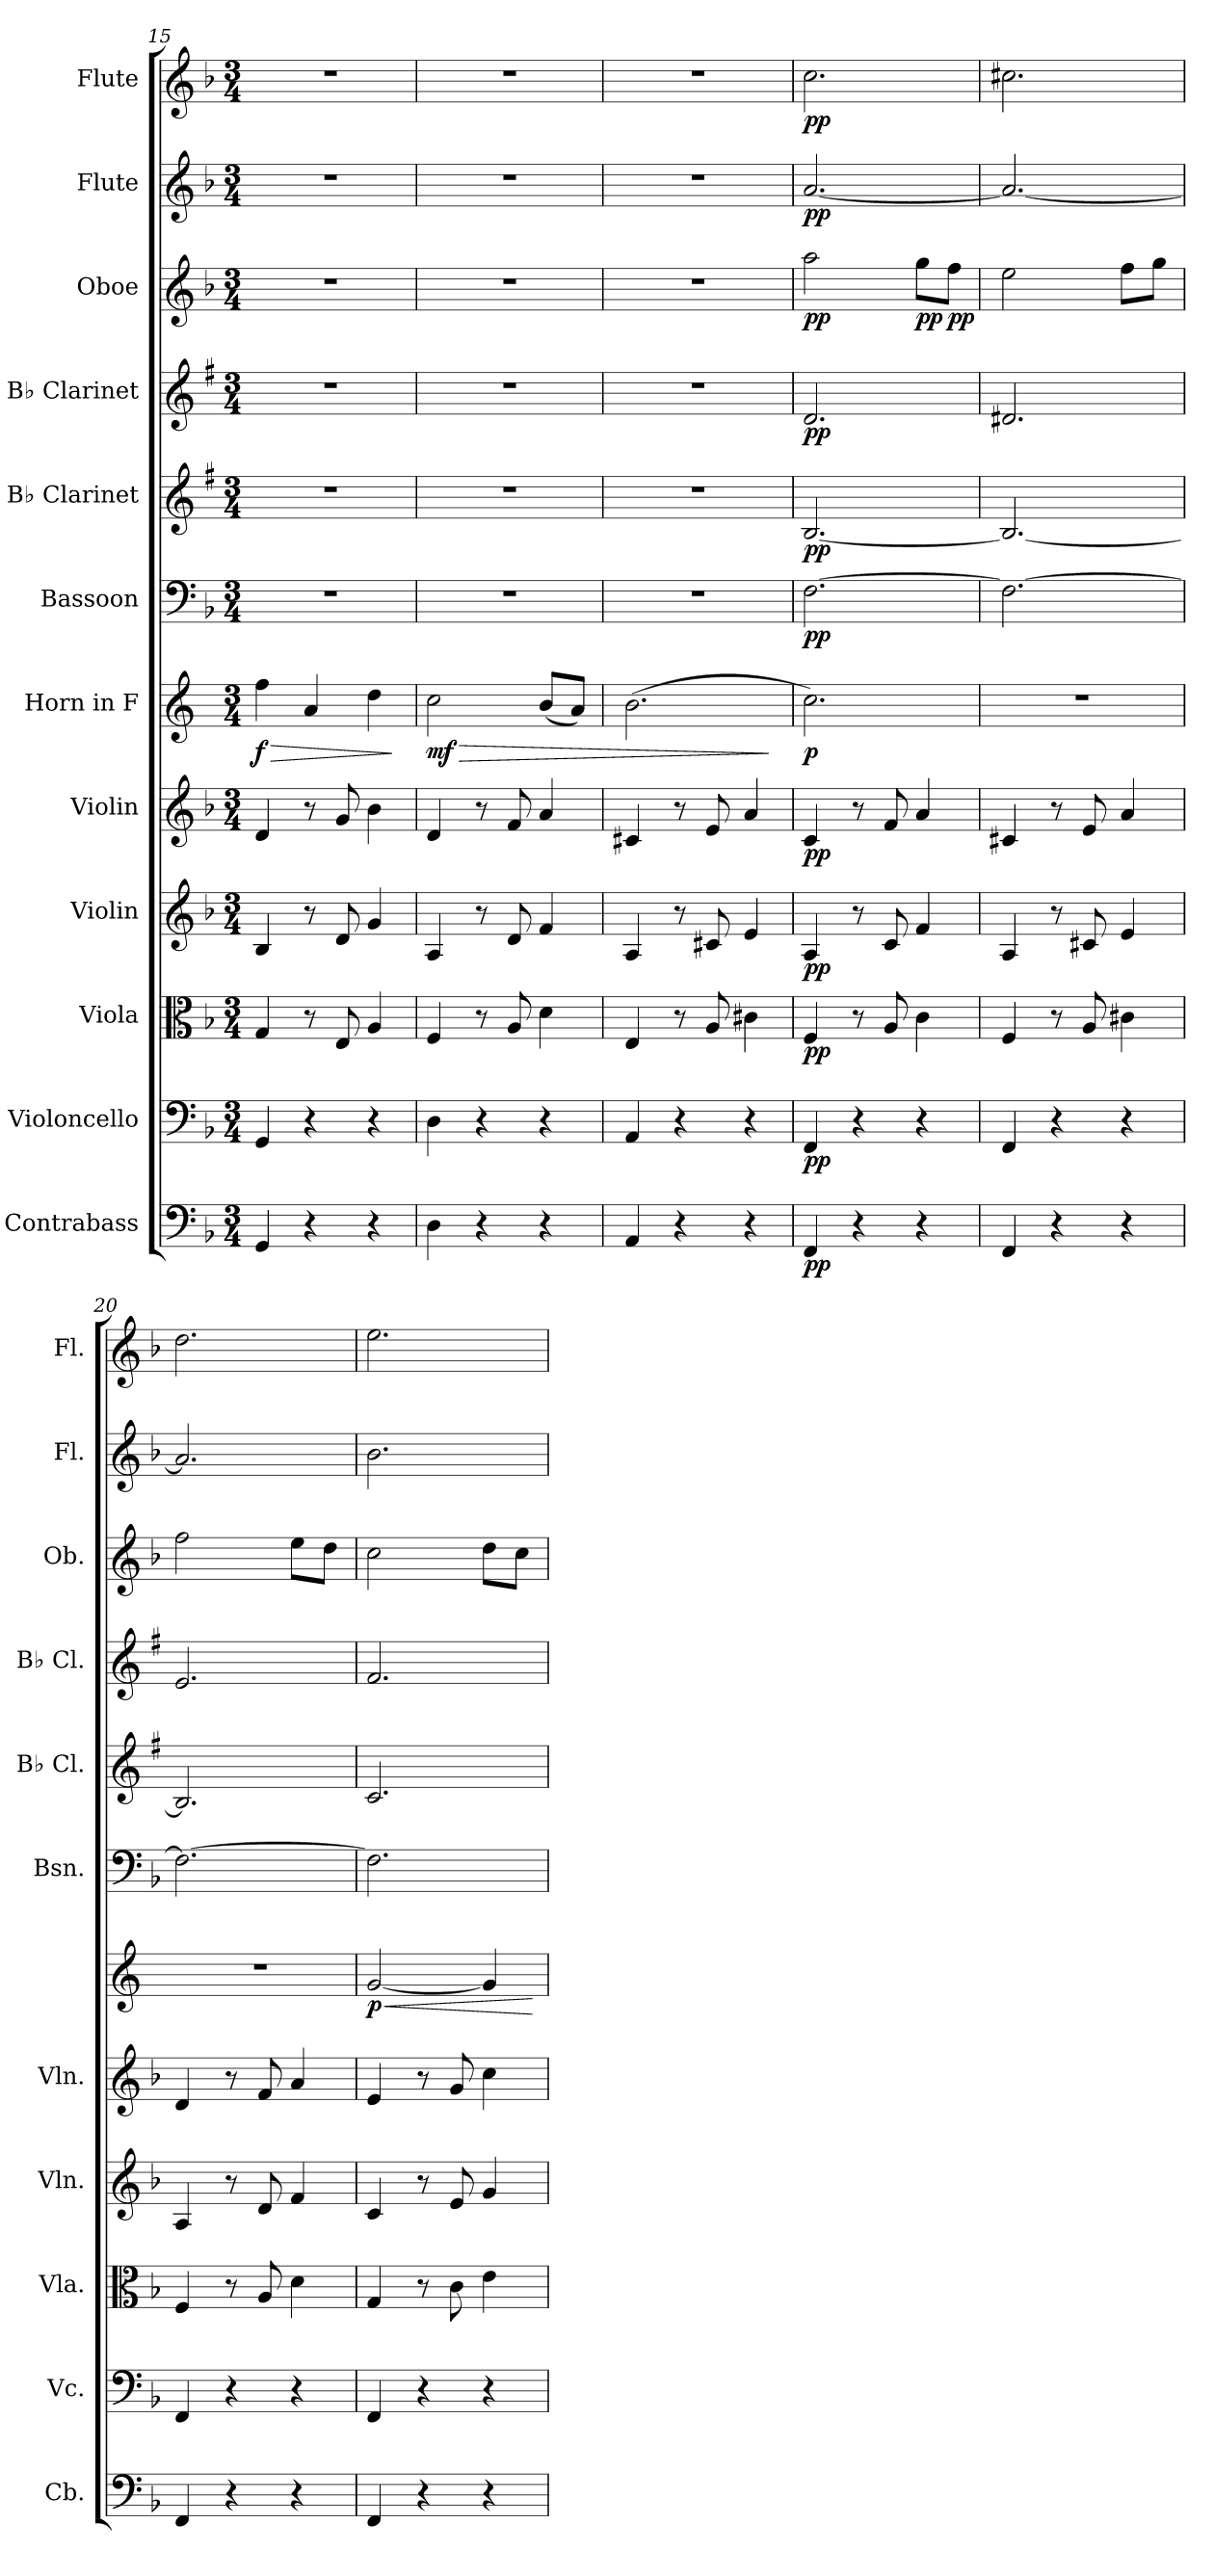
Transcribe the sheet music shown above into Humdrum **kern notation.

**kern	**dynam	**kern	**dynam	**kern	**dynam	**kern	**dynam	**kern	**dynam	**kern	**dynam	**kern	**dynam	**kern	**dynam	**kern	**dynam	**kern	**dynam	**kern	**dynam	**kern	**dynam
*part12	*part12	*part11	*part11	*part10	*part10	*part9	*part9	*part8	*part8	*part7	*part7	*part6	*part6	*part5	*part5	*part4	*part4	*part3	*part3	*part2	*part2	*part1	*part1
*staff12	*staff12	*staff11	*staff11	*staff10	*staff10	*staff9	*staff9	*staff8	*staff8	*staff7	*staff7	*staff6	*staff6	*staff5	*staff5	*staff4	*staff4	*staff3	*staff3	*staff2	*staff2	*staff1	*staff1
*I"Contrabass	*	*I"Violoncello	*	*I"Viola	*	*I"Violin	*	*I"Violin	*	*I"Horn in F	*	*I"Bassoon	*	*I"B♭ Clarinet	*	*I"B♭ Clarinet	*	*I"Oboe	*	*I"Flute	*	*I"Flute	*
*I'Cb.	*	*I'Vc.	*	*I'Vla.	*	*I'Vln.	*	*I'Vln.	*	*	*	*I'Bsn.	*	*I'B♭ Cl.	*	*I'B♭ Cl.	*	*I'Ob.	*	*I'Fl.	*	*I'Fl.	*
*clefF4	*	*clefF4	*	*clefC3	*	*clefG2	*	*clefG2	*	*clefG2	*	*clefF4	*	*clefG2	*	*clefG2	*	*clefG2	*	*clefG2	*	*clefG2	*
*ITrd7c12	*	*	*	*	*	*	*	*	*	*ITrd4c7	*	*	*	*ITrd1c2	*	*ITrd1c2	*	*	*	*	*	*	*
*k[b-]	*	*k[b-]	*	*k[b-]	*	*k[b-]	*	*k[b-]	*	*k[b-]	*	*k[b-]	*	*k[b-]	*	*k[b-]	*	*k[b-]	*	*k[b-]	*	*k[b-]	*
*M3/4	*	*M3/4	*	*M3/4	*	*M3/4	*	*M3/4	*	*M3/4	*	*M3/4	*	*M3/4	*	*M3/4	*	*M3/4	*	*M3/4	*	*M3/4	*
=15	=15	=15	=15	=15	=15	=15	=15	=15	=15	=15	=15	=15	=15	=15	=15	=15	=15	=15	=15	=15	=15	=15	=15
!	!	!	!	!	!	!	!	!	!	!	!LO:HP:b	!	!	!	!	!	!	!	!	!	!	!	!
!	!	!	!	!	!	!	!	!	!	!	!LO:DY:n=1:b	!	!	!	!	!	!	!	!	!	!	!	!
4GGG/	.	4GG/	.	4G/	.	4B-/	.	4d/	.	4b-\	> f	2.r	.	2.r	.	2.r	.	2.r	.	2.r	.	2.r	.
4r	.	4r	.	8r	.	8r	.	8r	.	4d/	.	.	.	.	.	.	.	.	.	.	.	.	.
.	.	.	.	8E/	.	8d/	.	8g/	.	.	.	.	.	.	.	.	.	.	.	.	.	.	.
4r	.	4r	.	4A/	.	4g/	.	4b-\	.	4g\	.	.	.	.	.	.	.	.	.	.	.	.	.
.	.	.	.	.	.	.	.	.	.	.	]	.	.	.	.	.	.	.	.	.	.	.	.
=16	=16	=16	=16	=16	=16	=16	=16	=16	=16	=16	=16	=16	=16	=16	=16	=16	=16	=16	=16	=16	=16	=16	=16
!	!	!	!	!	!	!	!	!	!	!	!LO:HP:b	!	!	!	!	!	!	!	!	!	!	!	!
!	!	!	!	!	!	!	!	!	!	!	!LO:DY:n=1:b	!	!	!	!	!	!	!	!	!	!	!	!
4DD\	.	4D\	.	4F/	.	4A/	.	4d/	.	2f\	> mf	2.r	.	2.r	.	2.r	.	2.r	.	2.r	.	2.r	.
4r	.	4r	.	8r	.	8r	.	8r	.	.	.	.	.	.	.	.	.	.	.	.	.	.	.
.	.	.	.	8A/	.	8d/	.	8f/	.	.	.	.	.	.	.	.	.	.	.	.	.	.	.
4r	.	4r	.	4d\	.	4f/	.	4a/	.	(<8e/L	.	.	.	.	.	.	.	.	.	.	.	.	.
.	.	.	.	.	.	.	.	.	.	8d/J)	.	.	.	.	.	.	.	.	.	.	.	.	.
!!LO:PB:g=z
=17	=17	=17	=17	=17	=17	=17	=17	=17	=17	=17	=17	=17	=17	=17	=17	=17	=17	=17	=17	=17	=17	=17	=17
4AAA/	.	4AA/	.	4E/	.	4A/	.	4c#X/	.	(>2.e\	.	2.r	.	2.r	.	2.r	.	2.r	.	2.r	.	2.r	.
4r	.	4r	.	8r	.	8r	.	8r	.	.	.	.	.	.	.	.	.	.	.	.	.	.	.
.	.	.	.	8A/	.	8c#X/	.	8e/	.	.	.	.	.	.	.	.	.	.	.	.	.	.	.
4r	.	4r	.	4c#X\	.	4e/	.	4a/	.	.	.	.	.	.	.	.	.	.	.	.	.	.	.
.	.	.	.	.	.	.	.	.	.	.	]	.	.	.	.	.	.	.	.	.	.	.	.
=18	=18	=18	=18	=18	=18	=18	=18	=18	=18	=18	=18	=18	=18	=18	=18	=18	=18	=18	=18	=18	=18	=18	=18
!	!LO:DY:b	!	!LO:DY:b	!	!LO:DY:b	!	!LO:DY:b	!	!LO:DY:b	!	!LO:DY:b	!	!LO:DY:b	!	!LO:DY:b	!	!LO:DY:b	!	!LO:DY:b	!	!LO:DY:b	!	!LO:DY:b
4FFF/	pp	4FF/	pp	4F/	pp	4A/	pp	4c/	pp	2.f\)	p	[2.F\	pp	[2.A/	pp	2.c/	pp	2aa\	pp	[2.a/	pp	2.cc\	pp
4r	.	4r	.	8r	.	8r	.	8r	.	.	.	.	.	.	.	.	.	.	.	.	.	.	.
.	.	.	.	8A/	.	8c/	.	8f/	.	.	.	.	.	.	.	.	.	.	.	.	.	.	.
!	!	!	!	!	!	!	!	!	!	!	!	!	!	!	!	!	!	!	!LO:DY:b	!	!	!	!
4r	.	4r	.	4c\	.	4f/	.	4a/	.	.	.	.	.	.	.	.	.	8gg\L	pp	.	.	.	.
!	!	!	!	!	!	!	!	!	!	!	!	!	!	!	!	!	!	!	!LO:DY:b	!	!	!	!
.	.	.	.	.	.	.	.	.	.	.	.	.	.	.	.	.	.	8ff\J	pp	.	.	.	.
=19	=19	=19	=19	=19	=19	=19	=19	=19	=19	=19	=19	=19	=19	=19	=19	=19	=19	=19	=19	=19	=19	=19	=19
4FFF/	.	4FF/	.	4F/	.	4A/	.	4c#X/	.	2.r	.	2.F\_	.	2.A/_	.	2.c#X/	.	2ee\	.	2.a/_	.	2.cc#X\	.
4r	.	4r	.	8r	.	8r	.	8r	.	.	.	.	.	.	.	.	.	.	.	.	.	.	.
.	.	.	.	8A/	.	8c#X/	.	8e/	.	.	.	.	.	.	.	.	.	.	.	.	.	.	.
4r	.	4r	.	4c#X\	.	4e/	.	4a/	.	.	.	.	.	.	.	.	.	8ff\L	.	.	.	.	.
.	.	.	.	.	.	.	.	.	.	.	.	.	.	.	.	.	.	8gg\J	.	.	.	.	.
=20	=20	=20	=20	=20	=20	=20	=20	=20	=20	=20	=20	=20	=20	=20	=20	=20	=20	=20	=20	=20	=20	=20	=20
4FFF/	.	4FF/	.	4F/	.	4A/	.	4d/	.	2.r	.	2.F\_	.	2.A/]	.	2.d/	.	2ff\	.	2.a/]	.	2.dd\	.
4r	.	4r	.	8r	.	8r	.	8r	.	.	.	.	.	.	.	.	.	.	.	.	.	.	.
.	.	.	.	8A/	.	8d/	.	8f/	.	.	.	.	.	.	.	.	.	.	.	.	.	.	.
4r	.	4r	.	4d\	.	4f/	.	4a/	.	.	.	.	.	.	.	.	.	8ee\L	.	.	.	.	.
.	.	.	.	.	.	.	.	.	.	.	.	.	.	.	.	.	.	8dd\J	.	.	.	.	.
=21	=21	=21	=21	=21	=21	=21	=21	=21	=21	=21	=21	=21	=21	=21	=21	=21	=21	=21	=21	=21	=21	=21	=21
!	!	!	!	!	!	!	!	!	!	!	!LO:HP:b	!	!	!	!	!	!	!	!	!	!	!	!
!	!	!	!	!	!	!	!	!	!	!	!LO:DY:n=1:b	!	!	!	!	!	!	!	!	!	!	!	!
4FFF/	.	4FF/	.	4G/	.	4c/	.	4e/	.	[2c/	< p	2.F\]	.	2.B-/	.	2.e/	.	2cc\	.	2.b-\	.	2.ee\	.
4r	.	4r	.	8r	.	8r	.	8r	.	.	.	.	.	.	.	.	.	.	.	.	.	.	.
.	.	.	.	8c\	.	8e/	.	8g/	.	.	.	.	.	.	.	.	.	.	.	.	.	.	.
4r	.	4r	.	4e\	.	4g/	.	4cc\	.	4c/]	.	.	.	.	.	.	.	8dd\L	.	.	.	.	.
.	.	.	.	.	.	.	.	.	.	.	.	.	.	.	.	.	.	8cc\J	.	.	.	.	.
.	.	.	.	.	.	.	.	.	.	.	[	.	.	.	.	.	.	.	.	.	.	.	.
=	=	=	=	=	=	=	=	=	=	=	=	=	=	=	=	=	=	=	=	=	=	=	=
*-	*-	*-	*-	*-	*-	*-	*-	*-	*-	*-	*-	*-	*-	*-	*-	*-	*-	*-	*-	*-	*-	*-	*-
